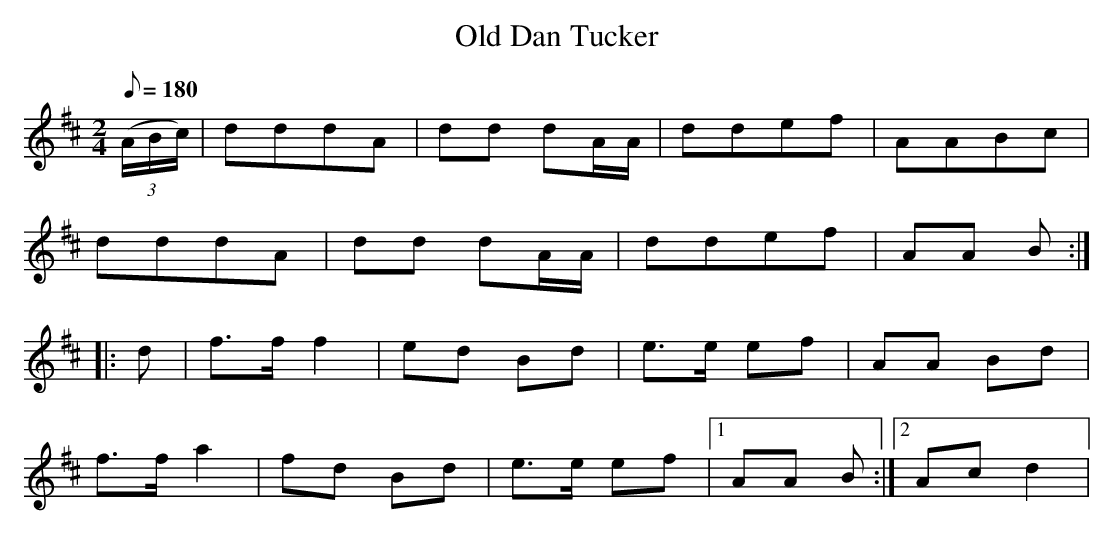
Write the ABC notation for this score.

X:1
T:Old Dan Tucker
M:2/4
L:1/8
Q:1/8=180
K:D t=8
((3A/B/c/) | dddA | dd dA/A/ | ddef | AABc |
dddA | dd dA/A/ | ddef | AA B:|
|: d | f>f f2 | ed Bd | e>e ef | AA Bd |
f>f a2 | fd Bd | e>e ef |[1AA B :|[2 Ac d2  |
